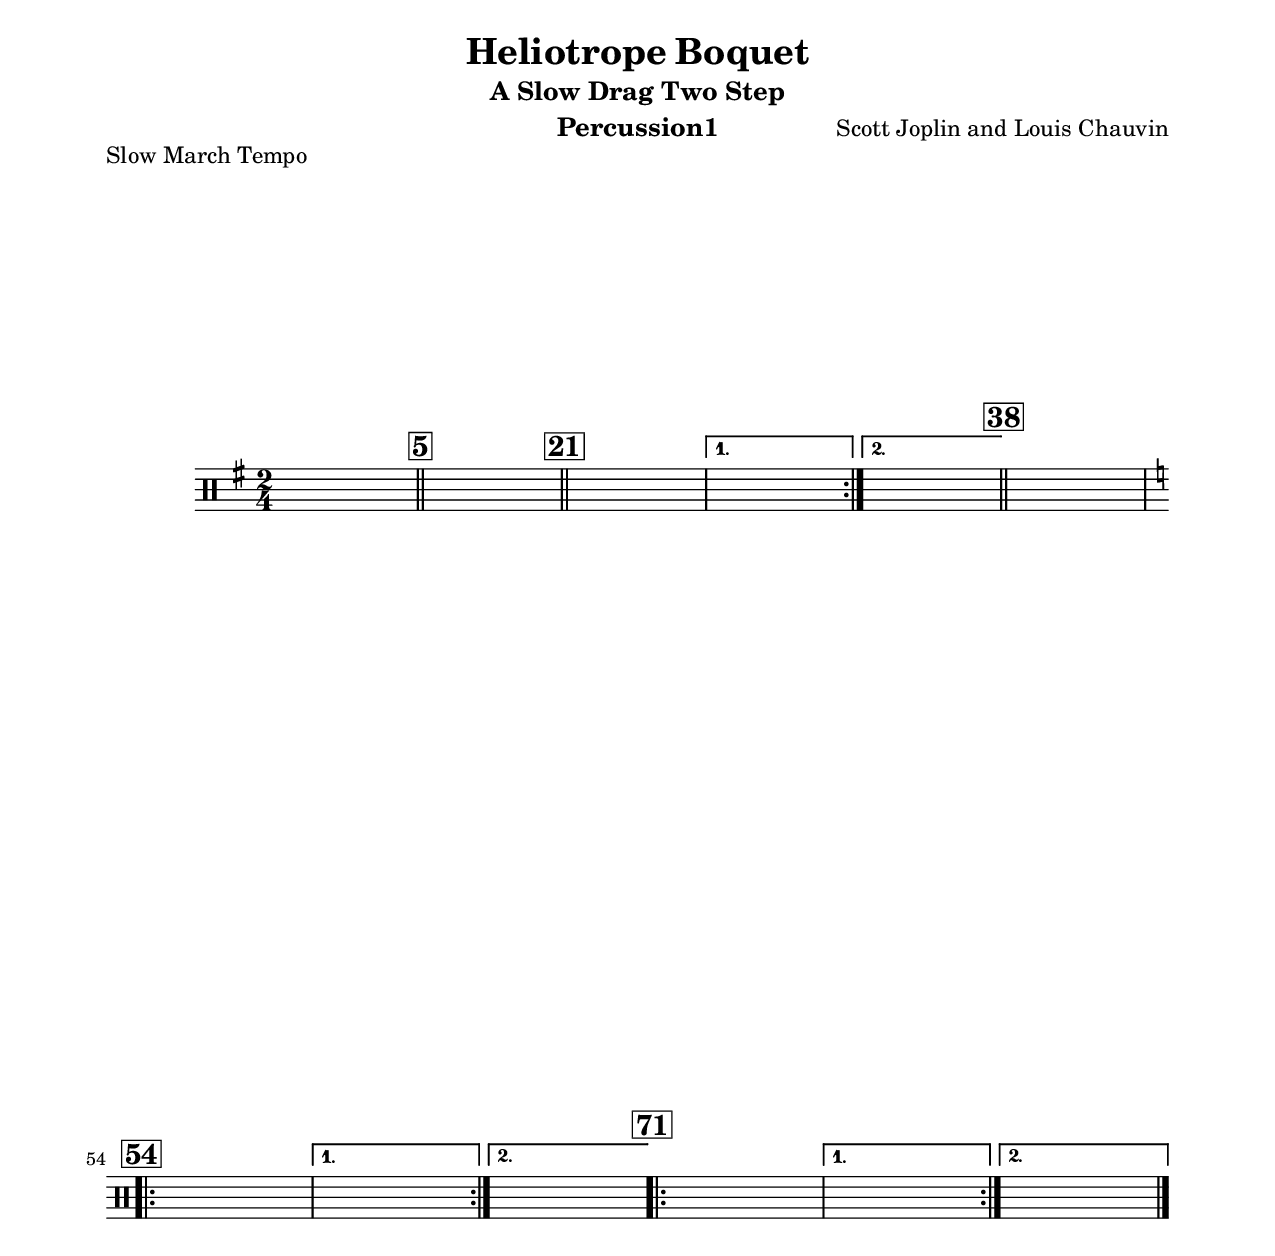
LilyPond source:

\version "2.22.2"

\include "config.lyi"
\include "defs.lyi"
\version "2.22.2"

\include "config.lyi"
\include "defs.lyi"

percussionOneDynamics =
{
  s2*4 |
  % 5
  s2*16 |

  \repeat volta 2
  {
    % 21
    s2*15 |
  }
  \alternative
  {
    {
      s2 |
    }
    {
      s2 |
    }
  }

  % 38
  s2*16 |

  \repeat volta 2
  {
    % 54
    s2*15 |
  }
  \alternative
  {
    {
      s2 |
    }
    {
      s2 |
    }
  }

  \repeat volta 2
  {
    % 71
    s2*15 |
  }
  \alternative
  {
    {
      s2 |
    }
    {
      s2 |
    }
  }
}


percussionOneCues =
{
  \time 2/4
  \clef percussion
  \key g \major

  s2*53 |

  \key c \major
  s2*34 |
}


percussionOneNotCues =
{
  \time 2/4
  \clef percussion
  \key g \major

  s2*53 |

  \key c \major
  s2*34 |
}


percussionOneNotes =
{
  s2*4 |
  % 5
  s2*16 |

  \repeat volta 2
  {
    % 21
    s2*15 |
  }
  \alternative
  {
    {
      s2 |
    }
    {
      s2 |
    }
  }

  % 38
  s2*16 |

  \repeat volta 2
  {
    % 54
    s2*15 |
  }
  \alternative
  {
    {
      s2 |
    }
    {
      s2 |
    }
  }

  \repeat volta 2
  {
    % 71
    s2*15 |
  }
  \alternative
  {
    {
      s2 |
    }
    {
      s2 |
    }
  }
}

percussionOneScore = \relative c { << \percussionOneNotes \percussionOneNotCues \percussionOneDynamics >> }
percussionOnePart  = \relative c { << \percussionOneNotes \percussionOneCues    \percussionOneDynamics >> }


instrument = "Percussion1"

notes = \percussionOnePart

\include "part.lyi"
